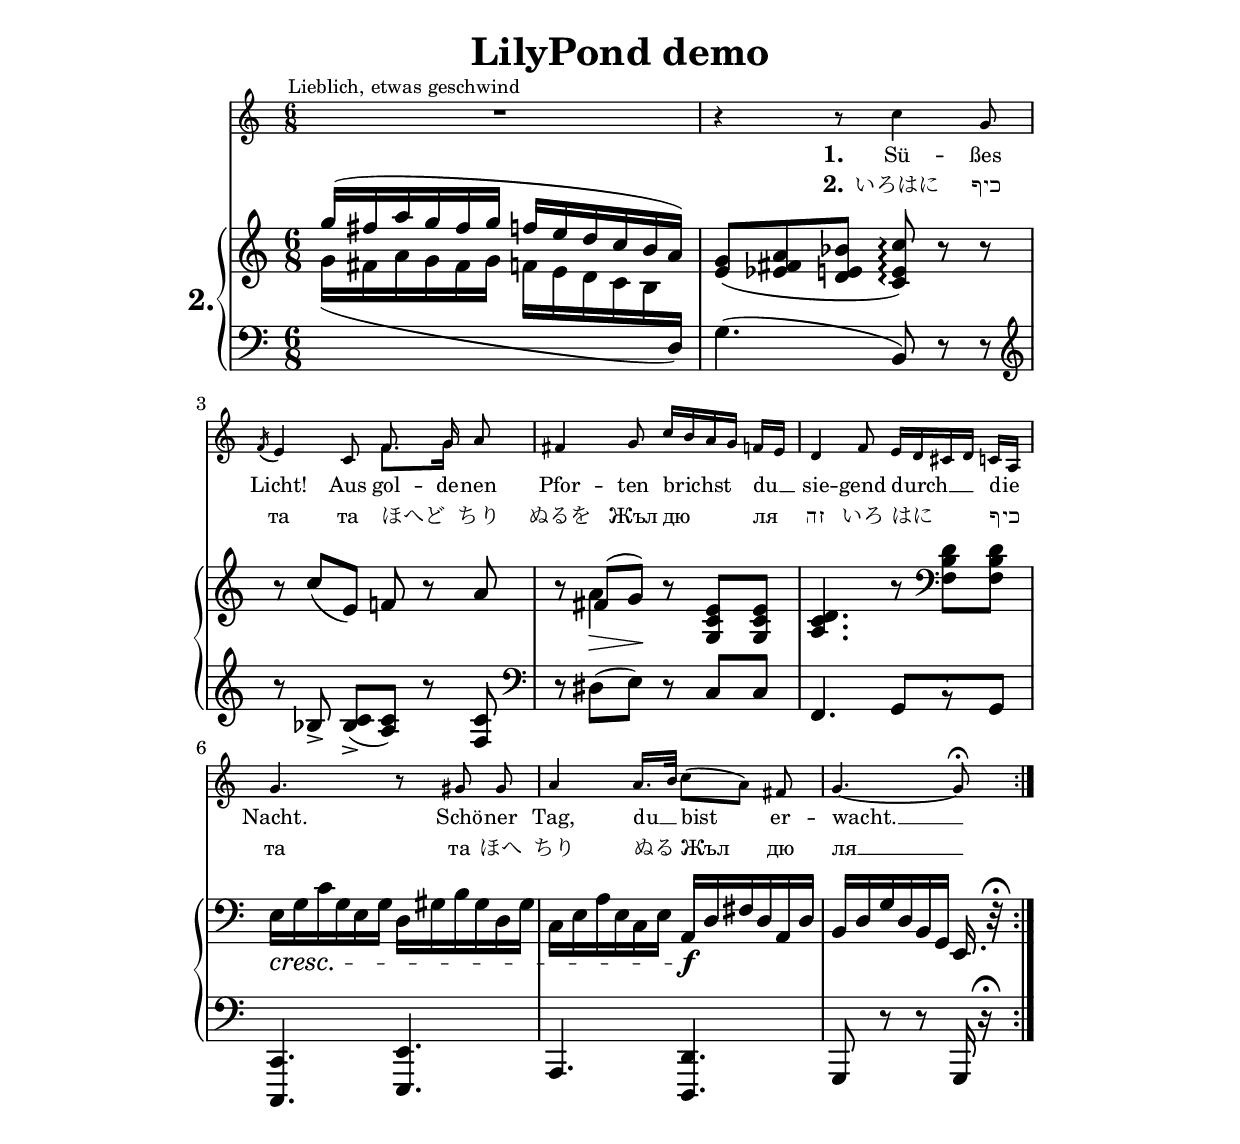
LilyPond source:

\header {
  title = "LilyPond demo"
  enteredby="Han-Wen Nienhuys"
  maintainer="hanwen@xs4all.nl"

  texidoc = "
heavily mutilated Edition Peters Morgenlied by Schubert"

}

\version "2.12.0"

ignoreMelisma =	\set ignoreMelismata = ##t
ignoreMelismaOff = \unset ignoreMelismata 

#(set-global-staff-size 21)

\paper  {
				%#(set-global-staff-size (* 5.8 mm))
  indent = #(* mm 4)
  line-width = #(* mm 140)
  interscoreline = 2.\mm
  between-system-space = 15\mm
  ragged-bottom = ##t 
}

modernAccidentals = {
  \set Staff.extraNatural =  ##f
  \set Staff.autoAccidentals =  #'(Staff (same-octave . 1) (any-octave . 0))
  \set Staff.autoCautionaries =  #'()  
}


melody =    \relative c'' \repeat volta 2 \context Voice = "singer" {
  \time 6/8
  \autoBeamOff
  s1*0^\markup {  \larger { \hspace #-3.0 Lieblich, etwas geschwind } }
  R2.
  r4 r8 c4 g8 |
  \acciaccatura { f16 }  e4 c8
  <<
    \new Voice { \stemUp f8. g16 }
    { \stemDown f8.[ g16] } >> \stemNeutral a8 |
  fis4  g8 c16[ b a g] f[ e] |
  d4 f8
  \transpose a' e' \relative c'' { a16[ g fis! g] f![ d]  } |
  g4. r8 gis gis |
  a4 a16.[ b32] c8[( a]) fis8 |
  g4.~ g8-\fermata
}


firstVerse = \lyricmode {
  \set stanza = "1."
  
  Sü -- ßes Licht! Aus
  \ignoreMelisma
  gol --
  \ignoreMelismaOff

  de -- nen  Pfor -- ten brichst du __ | 
  sie -- gend durch __ die Nacht. Schö -- ner Tag, du __ bist er -- wacht. __ 
}

secondVerse = \lyricmode {
  \set stanza = "2."
  いろはに כיף та та ほへど ちり  ぬるを
  
  Жъл  дю ля זה
  
  いろ はに כיף та та ほへ ちり ぬる
  
  Жъл дю ля __

}

pianoRH =  \relative c''' \repeat volta 2\new Voice {
  #(set-accidental-style 'modern)
  \voiceOne
  g16( fis a g fis g f e d c b
  \oneVoice
  a ) | 
  <g e>8( <es fis a> <d e bes'> <c e c'>\arpeggio) r8 r | 
  r8 c'( e,) f r a |
  \once \override DynamicLineSpanner   #'padding =#3
  r8
  << { fis( g) } \\
     << { a4 } { s8\> s8\! } >>
   >>

  r8 <e c g>8[  <e c g>] |
  <d c a>4. r8 \clef bass  <d b f> <d b f> |
		\crescTextCresc
		e,16_" "\<
		g c g e g d gis b gis d gis |
		c, e a e c e a,-\f\! d fis d a d |
		b d g  d b g e16. r32\fermata
	      }

pianoLH =  \relative c'' \repeat volta 2\new Voice {
    #(set-accidental-style 'modern)
    \voiceTwo
    g16( fis a g fis g

    f e d c b

    \change Staff = down
	\oneVoice
    d,) | 
     g4.( b,8) r r
    \clef treble \grace s16 r8 <bes'>8-> <bes c>8->([ <a c>)] r <f c'> |
    \clef bass
    r8 dis( e) r c c |
    f,4.  g8[ r8 g] |
    <c, c,>4. <e e,>4. |
    a,4. <d d,>4. |
    g,8 r r g16 r16\fermata 
    }

  \book {
    \score {
      << \time 6/8
	 \new Staff \with {
	   fontSize = #-3
	   \override StaffSymbol #'staff-space = #(magstep -3)
	 } <<
	   \context Staff #(set-accidental-style 'modern)
	   \melody >>
	 \lyricsto "singer" \new Lyrics \firstVerse
	 \lyricsto "singer" \new Lyrics \secondVerse
	 \new PianoStaff << 
	   \set PianoStaff.instrumentName = \markup {
	     \bold
	     \larger\larger\larger\larger
	     \huge
	     "2."
	   }
	   \context Staff = up <<
	     \pianoRH
	     \pianoLH
	   >>
	   \context Staff = down { \clef bass \skip 1*2 }
	 >> 
       >>

      \layout {
	\context {
	  \Lyrics
	  \override VerticalAxisGroup #'minimum-Y-extent = #'(-0.85 . 2.2)
	  \override LyricText #'font-size = #-1
	}
	\context {
	  \Score
	  \override Beam #'thickness = #0.55
	  \override Beam #'auto-knee-gap = #4.0
	  \override SpacingSpanner #'spacing-increment = #1.0
	  \override Stem #'stemlet-length = #0.5
	  \override Slur #'height-limit = #1.5
	}
      }
      
  \midi {
    \context {
      \Score
      tempoWholesPerMinute = #(ly:make-moment 70 4)
      }
    }


    }
  }

